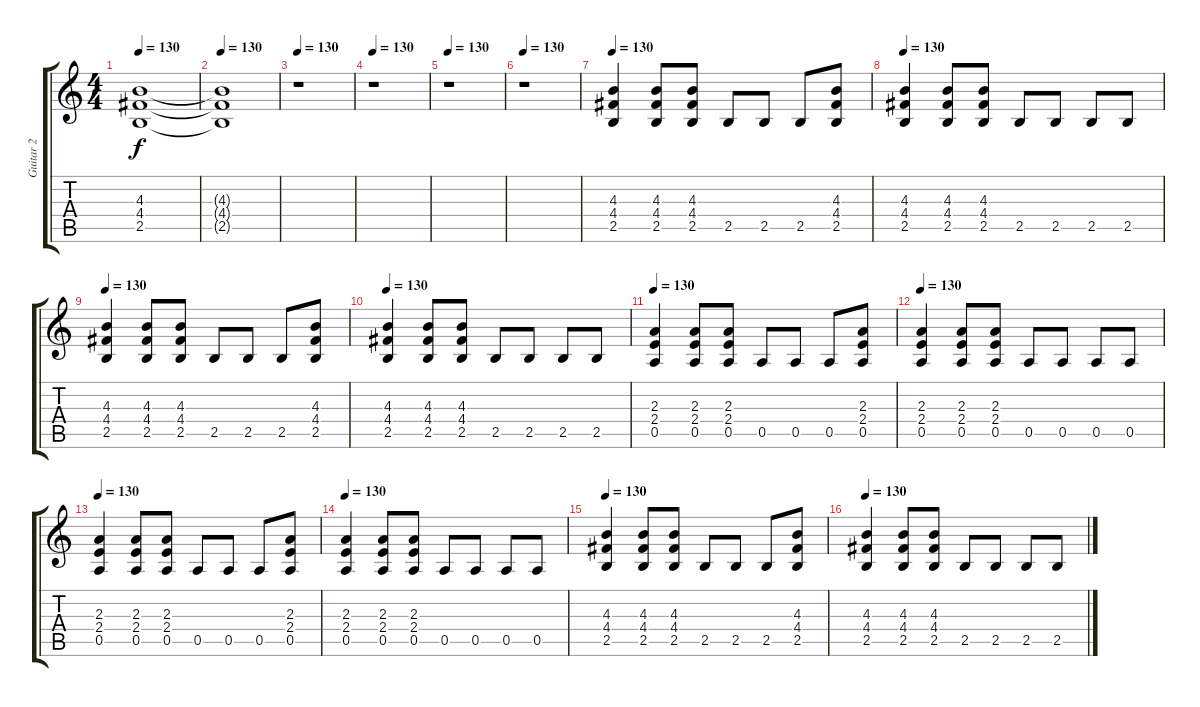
\track ("Guitar 2" "Guitar 2") {instrument distortionguitar}
\staff {score tabs}
\tuning (E4 B3 G3 D3 A2 E2) {hide}
\ts (4 4)
\tempo 130
\clef g2
\ks c
(4.3{t} 4.4{t} 2.5{t}).1{dy f} |
\tempo 130
(4.3{t} 4.4{t} 2.5{t}).1 |
\tempo 130
r.1 |
\tempo 130
r.1 |
\tempo 130
r.1 |
\tempo 130
r.1 |
\section ("" "")
\tempo 130
(4.3 4.4 2.5).4 (4.3 4.4 2.5).8 (4.3 4.4 2.5).8 2.5.8 2.5.8 2.5.8 (4.3 4.4 2.5).8 |
\tempo 130
(4.3 4.4 2.5).4 (4.3 4.4 2.5).8 (4.3 4.4 2.5).8 2.5.8 2.5.8 2.5.8 2.5.8 |
\tempo 130
(4.3 4.4 2.5).4 (4.3 4.4 2.5).8 (4.3 4.4 2.5).8 2.5.8 2.5.8 2.5.8 (4.3 4.4 2.5).8 |
\tempo 130
(4.3 4.4 2.5).4 (4.3 4.4 2.5).8 (4.3 4.4 2.5).8 2.5.8 2.5.8 2.5.8 2.5.8 |
\tempo 130
(2.3 2.4 0.5).4 (2.3 2.4 0.5).8 (2.3 2.4 0.5).8 0.5.8 0.5.8 0.5.8 (2.3 2.4 0.5).8 |
\tempo 130
(2.3 2.4 0.5).4 (2.3 2.4 0.5).8 (2.3 2.4 0.5).8 0.5.8 0.5.8 0.5.8 0.5.8 |
\tempo 130
(2.3 2.4 0.5).4 (2.3 2.4 0.5).8 (2.3 2.4 0.5).8 0.5.8 0.5.8 0.5.8 (2.3 2.4 0.5).8 |
\tempo 130
(2.3 2.4 0.5).4 (2.3 2.4 0.5).8 (2.3 2.4 0.5).8 0.5.8 0.5.8 0.5.8 0.5.8 |
\section ("" "")
\tempo 130
(4.3 4.4 2.5).4 (4.3 4.4 2.5).8 (4.3 4.4 2.5).8 2.5.8 2.5.8 2.5.8 (4.3 4.4 2.5).8 |
\tempo 130
(4.3 4.4 2.5).4 (4.3 4.4 2.5).8 (4.3 4.4 2.5).8 2.5.8 2.5.8 2.5.8 2.5.8
